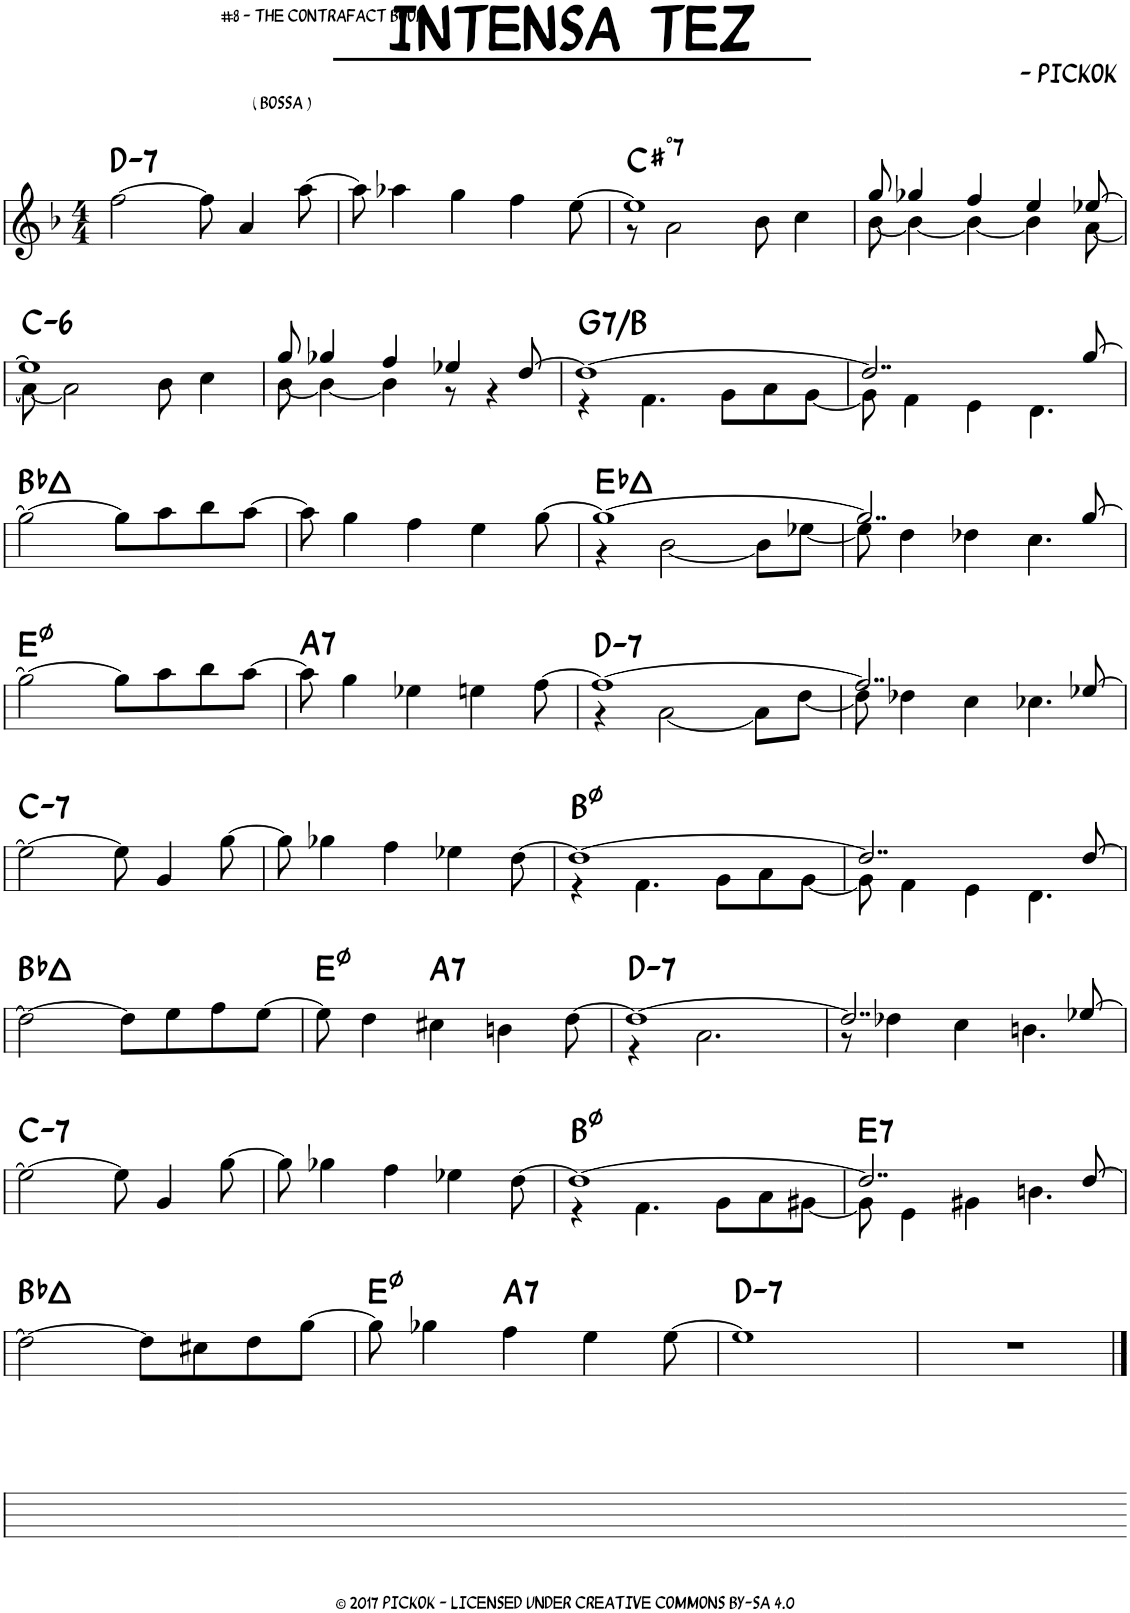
**kern	**harte
*part1	*part1
*staff1	*
*I"Piano	*
*I'Pno.	*
*clefG2	*
*k[b-]	*
*M4/4	*
=1	=1
!	!LO:H:kt=7
[2ff\	D:min7
8ff\]	.
4a/	.
[8aa\	.
=2	=2
8aa\]	.
4aa-X\	.
4gg\	.
4ff\	.
[8ee\	.
=3	=3
*^	*
!	!	!LO:H:kt=°
1ee]	8r	.
.	2a\	.
.	8b-\	.
.	4cc\	.
=4	=4	=4
8gg/	[8b-\	.
4gg-X/	4b-\_	.
4ff/	4b-\_	.
4ee/	4b-\]	.
[8ee-X/	[8a\	.
!!LO:LB:g=z	!!
=5	=5	=5
!	!	!LO:H:kt=6
1ee-]	8a\_	C:min6
.	2a\]	.
.	8b-\	.
.	4cc\	.
=6	=6	=6
8gg/	[8b-\	.
4gg-X/	4b-\_	.
4ff/	4b-\]	.
4ee-X/	8r	.
.	4r	.
[8dd/	.	.
=7	=7	=7
!	!	!LO:H:kt=7
1dd_	4r	G:7/3
.	4.f\	.
.	8g\L	.
.	8a\	.
.	[8g\J	.
=8	=8	=8
2..dd/]	8g\]	.
.	4f\	.
.	4e\	.
.	4.d\	.
[8gg/	.	.
*v	*v	*
!!LO:LB:g=z
=9	=9
2gg\_	Bb:maj
8gg\L]	.
8aa\	.
8bb-\	.
[8aa\J	.
=10	=10
8aa\]	.
4gg\	.
4ff\	.
4ee\	.
[8gg\	.
=11	=11
*^	*
1gg_	4r	Eb:maj
.	[2b-\	.
.	8b-\L]	.
.	[8ee-X\J	.
=12	=12	=12
2..gg/]	8ee-\]	.
.	4dd\	.
.	4dd-X\	.
.	4.cc\	.
[8gg/	.	.
*v	*v	*
!!LO:LB:g=z
=13	=13
2gg\_	E:hdim7
8gg\L]	.
8aa\	.
8bb-\	.
[8aa\J	.
=14	=14
!	!LO:H:kt=7
8aa\]	A:7
4gg\	.
4ee-X\	.
4een\	.
[8ff\	.
=15	=15
*^	*
!	!	!LO:H:kt=7
1ff_	4r	D:min7
.	[2a\	.
.	8a\L]	.
.	[8dd\J	.
=16	=16	=16
2..ff/]	8dd\]	.
.	4dd-X\	.
.	4cc\	.
.	4.cc-X\	.
[8ee-X/	.	.
*v	*v	*
!!LO:LB:g=z
=17	=17
!	!LO:H:kt=7
2ee-\_	C:min7
8ee-\]	.
4g/	.
[8gg\	.
=18	=18
8gg\]	.
4gg-X\	.
4ff\	.
4ee-X\	.
[8dd\	.
=19	=19
*^	*
1dd_	4r	B:hdim7
.	4.f\	.
.	8g\L	.
.	8a\	.
.	[8g\J	.
=20	=20	=20
2..dd/]	8g\]	.
.	4f\	.
.	4e\	.
.	4.d\	.
[8dd/	.	.
*v	*v	*
!!LO:LB:g=z
=21	=21
2dd\_	Bb:maj
8dd\L]	.
8ee\	.
8ff\	.
[8ee\J	.
=22	=22
8ee\]	E:hdim7
4dd\	.
!	!LO:H:kt=7
4cc#X\	A:7
4bn\	.
[8dd\	.
=23	=23
*^	*
!	!	!LO:H:kt=7
1dd_	4r	D:min7
.	2.a\	.
=24	=24	=24
2..dd/]	8r	.
.	4dd-X\	.
.	4cc\	.
.	4.bn\	.
[8ee-X/	.	.
*v	*v	*
!!LO:LB:g=z
=25	=25
!	!LO:H:kt=7
2ee-\_	C:min7
8ee-\]	.
4g/	.
[8gg\	.
=26	=26
8gg\]	.
4gg-X\	.
4ff\	.
4ee-X\	.
[8dd\	.
=27	=27
*^	*
1dd_	4r	B:hdim7
.	4.f\	.
.	8g\L	.
.	8a\	.
.	[8g#X\J	.
=28	=28	=28
!	!	!LO:H:kt=7
2..dd/]	8g#\]	E:7
.	4e\	.
.	4g#X\	.
.	4.bn\	.
[8dd/	.	.
*v	*v	*
!!LO:LB:g=z
=29	=29
2dd\_	Bb:maj
8dd\L]	.
8cc#X\	.
8dd\	.
[8gg\J	.
=30	=30
8gg\]	E:hdim7
4gg-X\	.
!	!LO:H:kt=7
4ff\	A:7
4ee\	.
[8ee\	.
=31	=31
!	!LO:H:kt=7
1ee]	D:min7
=32	=32
1r	.
!!LO:LB:g=z
==33	==33
1ryy	.
=34-	=34-
1ryy	.
=35-	=35-
1ryy	.
=36-	=36-
1ryy	.
=37-	=37-
1ryy	.
=-	=-
*-	*-
